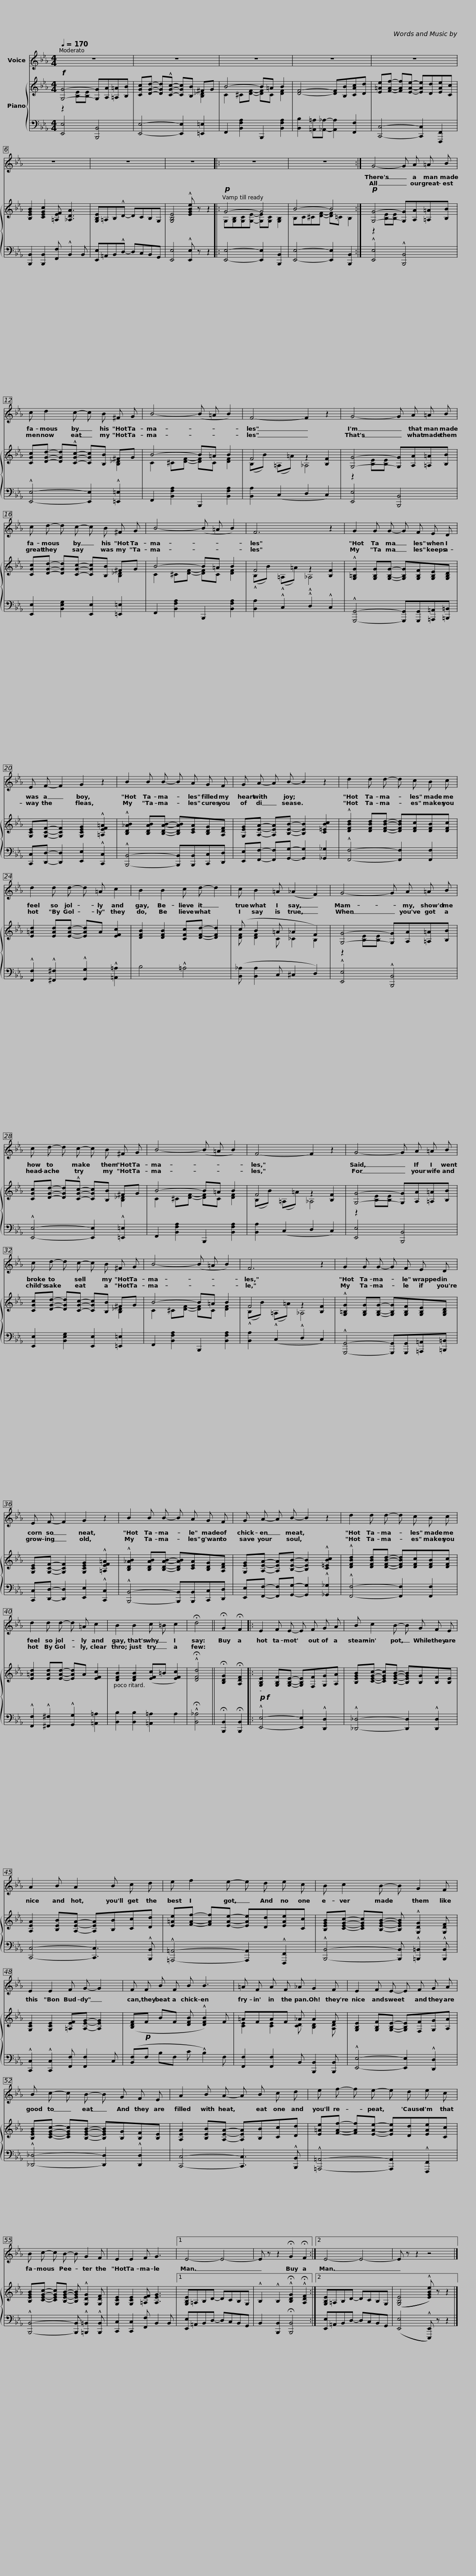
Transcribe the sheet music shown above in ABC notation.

X:1
%%score 1 { ( 2 3 ) | 4 }
L:1/8
Q:1/4=170
M:4/4
I:linebreak $
K:Eb
V:1 treble
V:2 treble
V:3 treble
V:4 bass
V:1
 z8 | z8 | z8 | z8 |$ z8 | %5
 z8 | z8 | z8 |: z8 | z8 :|$ %10
 G4- G A =A B | c d2 c- c B ^F G | B4- (B =A B2) | F4- F2 z2 |$ G4- G A =A B | %15
 c d- d c- c B ^F G | B4- (B =A B2) | F6 z2 |$ G2 G G- G F E D | E F- F2 G2 z2 | %20
 B2 B B- B A G F | G A- A B- B2 z2 |$ d2 d d- d c B c | d2 d d- d =A c2 | B2 B2 c d- d2 | %25
 c B2 =A (_A2 F2) |$ G4- G A =A B | c d- d c- c B ^F G | B4- (B =A B2) | F4- F2 z2 |$ %30
 G4- G A =A B | c d- d c- c B ^F G | B4- (B =A B2) | F6 z2 |$ G2 G G- G F E D | %35
 E F- F2 G2 z2 | B2 B B- B A G F | G A- A B- B2 z2 |$ d2 d d- d c B c | d2 d d- d =A c2 | %40
 B2 B2 c =B c2 | !fermata!d4 ||$ !fermata!G2 !fermata!F2 |: E2 F E- E F G A | B c2 B- B G F E |$ %45
 A2 B A2 B c d | e f2 e- e d e c | B c2 B- B G2 F |$ E2 E2 F G- G2 | F F B F B B3 | %50
 =A F A F _A G2 F |$ E2 F E- E F G A | B c- c B- B G F E | A2 B A- A B c d |$ e f- f e- e d e c | %55
 B c- c B- B G2 F | E2 E2 F G3 |1$ E4- E4- | E z z2 !fermata!G2 !fermata!F2 :|2 E4- E4- | %60
 E z z2 z4 |] %61
V:2
!f! [G,G]4- [G,G][A,A][=A,=A][B,B] | [CGc][DGd]- [DGd]!^![CGc]- [CGc][B,B] ^FG | B4- B=A B2 | [DF]4- [DF][B,B][CAc][Dd] |$ [E=Ae][FAf]- [FAf][EAe]- [EAe][Dd][EAe][Cc] | %5
 [B,EGB]2 [CEGc]2 [=A,EF] [_A,DA]3 | [G,B,E]=A,B,!^!D- DCB,G, | [G,B,E]4 !^![EGBe] z z2 |:!p! G4- G4 | B4- B4 :|$ %10
!p! [G,G]4- [G,G][A,A][=A,=A][B,B] | [CGc][DGd]- [DGd]!^![CGc]- [CGc][B,B] ^FG | B4- B=A B2 | F4 z2 [B,F]2 |$ [G,G]4- [G,G][A,A][=A,=A][B,B] | %15
 [CGc][DGd]- [DGd][CGc]- [CGc][B,B] ^FG | B4- B=A B2 | F4 z2 [B,F]2 |$ !^![G,=B,G]2 [G,B,G][G,B,G]- [G,B,G][G,B,F][G,B,E][G,B,D] | [G,CE][G,CF]- [G,CF]2 [G,CEG]2 !^![=A,EF=A]2 | %20
 !^![B,D_AB]2 [B,DAB][B,DAB]- [B,DAB][CEA][B,DG][A,DF] | [G,EG][A,EA]- [A,EA][B,EB]- [B,EB]2 [C=EBc]2 |$ !^![DFBd]2 [DFBd][DFBd]- [DFBd][DFc][DFB][DFc] | [E=Ad]2 [EAd][EAd]- [EAd]A [EFc]2 | [DFB]2 [DFB]2 [CFc][DFd]- [DFd]2 | %25
 (c B2 =A _A2 F2) |$ [G,G]4- [G,G][A,A][=A,=A][B,B] | [CGc][DGd]- [DGd]!^![CGc]- [CGc][B,B] ^FG | B4- B=A B2 | F4 z2 [B,F]2 |$ %30
 [G,G]4- [G,G][A,A][=A,=A][B,B] | [CGc][DGd]- [DGd][CGc]- [CGc][B,B] ^FG | B4- B=A B2 | F4 z2 [B,F]2 |$ !^![G,=B,G]2 [G,B,G][G,B,G]- [G,B,G][G,B,F][G,B,E][G,B,D] | %35
 [G,CE][G,CF]- [G,CF]2 [G,CEG]2 !^![=A,EF=A]2 | !^![B,D_AB]2 [B,DAB][B,DAB]- [B,DAB][CEA][B,DG][A,DF] | [G,EG][A,EA]- [A,EA][B,EB]- [B,EB]2 !^![C=EBc]2 |$ !^![DFBd]2 [DFBd][DFBd]- [DFBd][DFc][DFB][DFc] | [E=Ad]2 [EAd][EAd]- [EAd]A [EFc]2 | %40
 [DFB]2 [DFB]2 ([EFc]=B [EFc]2) | !^!!fermata![DFd]4 ||$ !fermata![B,DG]2 !fermata![A,DF]2 |:!p!!f! [G,B,E]2 [G,B,F][G,B,E]- [G,B,E][F,F][G,G][A,A] | [B,EGB][CEGc]- [CEGc][B,EGB]- [B,EGB][B,G][B,F][B,E] |$ %45
 [A,EA]2 [B,EB][A,EA]- [A,EA][B,B][Cc][Dd] | [E=Ae][FAf]- [FAf][EAe]- [EAe][Dd][EAe][Cc] | [B,EGB][CEGc]- [CEGc][B,EGB]- [B,EGB] !^![G,DG]2 [G,DF] |$ [G,CE]2 [G,CE]2 [=A,EF][A,EG]- [A,EG]2 | ([B,DF]!p!F BF [DFB] !^![DFB]2) F | %50
 =AFAF _A A2 F |$ [G,B,E]2 [G,B,F][G,B,E]- [G,B,E][F,F][G,G][A,A] | [B,EGB][CEGc]- [CEGc][B,EGB]- [B,EGB][B,G][B,F][B,E] | [A,EA]2 [B,EB][A,EA]- [A,EA][B,B][Cc][Dd] |$ [E=Ae][FAf]- [FAf][EAe]- [EAe][Dd][EAe][Cc] | %55
 [B,EGB][CEGc]- [CEGc][B,EGB]- [B,EGB] !^![G,DG]2 [G,DF] | [G,CE]2 [G,CE]2 [=A,EF] [A,EG]3 |1$ [G,B,E]=A,B,D- DCB,G, | !^!B,2 !^!B,2 !^!!fermata![B,DG]2 !^!!fermata![A,DF]2 :|2 [G,B,E]=A,B,D- DCB,G, | %60
 (([G,B,E]4 !^![EGBe])) z z2 |] %61
V:3
 z2 [B,E][B,E] x4 | x6 [B,_D]2 | C2 ^C[DF]- [DF]C [DF]2 | x8 |$ x8 | %5
 x8 | x8 | x8 |: G,[G,B,][G,C][G,E]- [G,E][G,C] [G,B,]2 | B,C^C[DF]- [DF]=C B,2 :|$ %10
 z2 [B,E][B,E] x4 | x6 [B,_D]2 | C2 ^C[DF]- [DF]C [DF]2 | (B,B) (=A,=A) _A,4 |$ z2 [B,E][B,E] x4 | %15
 x6 [B,_D]2 | C2 ^C[DF]- [DF]C [DF]2 | (!^!B,B) (!^!=A,=A) !^!_A,4 |$ x8 | x8 | %20
 x8 | x8 |$ x8 | x8 | x8 | %25
 [DF] [DF]2 C _C2 B,2 |$ z2 [B,E][B,E] x4 | x6 [B,_D]2 | C2 ^C[DF]- [DF]C [DF]2 | (B,B) (=A,=A) _A,4 |$ %30
 z2 [B,E][B,E] x4 | x6 [B,_D]2 | C2 ^C[DF]- [DF]C [DF]2 | (!^!B,B) (!^!=A,=A) !^!_A,4 |$ x8 | %35
 x8 | x8 | x8 |$ x8 | x8 | %40
 x8 | x4 ||$ x4 |: x8 | x8 |$ %45
 x8 | x8 | x8 |$ x8 | x8 | %50
 [CE]2 [CE]2 [CD] [B,D]2 [A,D] |$ x8 | x8 | x8 |$ x8 | %55
 x8 | x8 |1$ x8 | x8 :|2 x8 | %60
 x8 |] %61
V:4
 [E,,E,]4 [B,,,B,,]4 | [E,,E,]4- [E,,E,]2 [=E,,=E,]2 | F,,2 [B,,F,A,]2 B,,,2 [B,,F,A,]2 | [B,,B,]2 [=A,,=A,][_A,,_A,]- [A,,A,]2 [F,,F,]2 |$ [C,,C,]4- [C,,C,]2 [F,,,F,,]2 | %5
 [B,,,B,,]2 [B,,,B,,]2 [F,,F,] !^!B,,2 B,, | [E,,E,]=A,,B,,!^!D,- D,C,B,,G,, | [E,,E,]4 !^![E,,E,] z z2 |: [E,,E,]4- [E,,E,]2 [B,,,B,,]2 | [E,,E,]4- [E,,E,]2 [B,,,B,,]2 :|$ %10
 !^![E,,E,]4 !^![B,,,B,,]4 | !^![E,,E,]4- [E,,E,]2 !^![=E,,=E,]2 | F,,2 [B,,F,A,]2 B,,,2 [B,,F,A,]2 | [B,,A,]2 (C,2 D,2 C,2) |$ [E,,E,]4 [B,,,B,,]4 | %15
 [E,,E,]2 [B,,E,G,]2 [E,,E,]2 [=E,,=E,]2 | F,,2 [B,,F,A,]2 B,,,2 [B,,F,A,]2 | [B,,A,]2 !^!C,2 !^!D,2 !^!C,2 |$ !^![G,,,G,,]4- [G,,,G,,][G,,,G,,][=A,,,=A,,][=B,,,=B,,] | [C,,C,][D,,D,]- [D,,D,]2 [E,,E,]2 !^![C,,C,]2 | %20
 !^![B,,,B,,]4- [B,,,B,,][B,,,B,,][C,,C,][D,,D,] | [E,,E,][F,,F,]- [F,,F,][G,,G,]- [G,,G,]2 [_G,,_G,]2 |$ !^![F,,F,]4- [F,,F,]2 [F,,F,]2 | !^![F,,F,]2 !^![^F,,^F,]2 !^![G,,G,]2 !^![=A,,=A,]2 | B,4 !^!=A,4 | %25
 ([B,,_A,] [B,,A,]2 C, ^C,2 D,2) |$ !^![E,,E,]4 !^![B,,,B,,]4 | !^![E,,E,]4- [E,,E,]2 !^![=E,,=E,]2 | F,,2 [B,,F,A,]2 B,,,2 [B,,F,A,]2 | [B,,A,]2 (C,2 D,2 C,2) |$ %30
 [E,,E,]4 [B,,,B,,]4 | [E,,E,]2 [B,,E,G,]2 [E,,E,]2 [=E,,=E,]2 | F,,2 [B,,F,A,]2 B,,,2 [B,,F,A,]2 | [B,,A,]2 (C,2 D,2 C,2) |$ !^![G,,,G,,]4- [G,,,G,,][G,,,G,,][=A,,,=A,,][=B,,,=B,,] | %35
 [C,,C,][D,,D,]- [D,,D,]2 [E,,E,]2 !^![C,,C,]2 | !^![B,,,B,,]4- [B,,,B,,][B,,,B,,][C,,C,][D,,D,] | [E,,E,][F,,F,]- [F,,F,][G,,G,]- [G,,G,]2 !^![_G,,_G,]2 |$ !^![F,,F,]4- [F,,F,]2 [F,,F,]2 | !^![F,,F,]2 !^![^F,,^F,]2 !^![G,,G,]2 [=A,,=A,]2 | %40
 [B,,B,]2 [B,,B,]2 [=A,,=A,]2 A,2 | !^!!fermata![B,,_A,]4 ||$ !fermata![B,,,B,,]2 !fermata![B,,,B,,]2 |: !^![E,,E,]4- [E,,E,]2 !^![D,,D,]2 | !^![_D,,_D,]4- [D,,D,]2 !^![D,,D,]2 |$ %45
 [C,,C,]4- [C,,C,]3 !^![B,,,B,,] | !^![=A,,,=A,,]4- [A,,,A,,]2 !^![F,,,F,,]2 | !^![B,,,B,,]4- [B,,,B,,] !^![=B,,,=B,,]2 !^![B,,,B,,] |$ !^![C,,C,]2 !^![C,,C,]2 [F,,F,] [F,,F,]2 C, | ([B,,F,]F, B,F, C !^!B,2) F, | %50
 [F,,F,]2 [F,,F,]2 B,, [B,,,B,,]2 [B,,,B,,] |$ !^![E,,E,]4- [E,,E,]2 !^![D,,D,]2 | !^![_D,,_D,]4- [D,,D,]2 !^![D,,D,]2 | [C,,C,]4- [C,,C,]3 !^![B,,,B,,] |$ !^![=A,,,=A,,]4- [A,,,A,,]2 !^![F,,,F,,]2 | %55
 !^![B,,,B,,]4- [B,,,B,,] !^![=B,,,=B,,]2 !^![B,,,B,,] | [C,,C,]2 [C,,C,]2 [F,,F,] B,,2 B,, |1$ [E,,E,]=A,,B,,D,- D,C,B,,G,, | B,,2 [B,,,B,,]2 !fermata![B,,,B,,]4 :|2 [E,,E,]=A,,B,,D,- D,C,B,,G,, | %60
 (([E,,E,]4 !^![E,,,E,,])) z z2 |] %61
